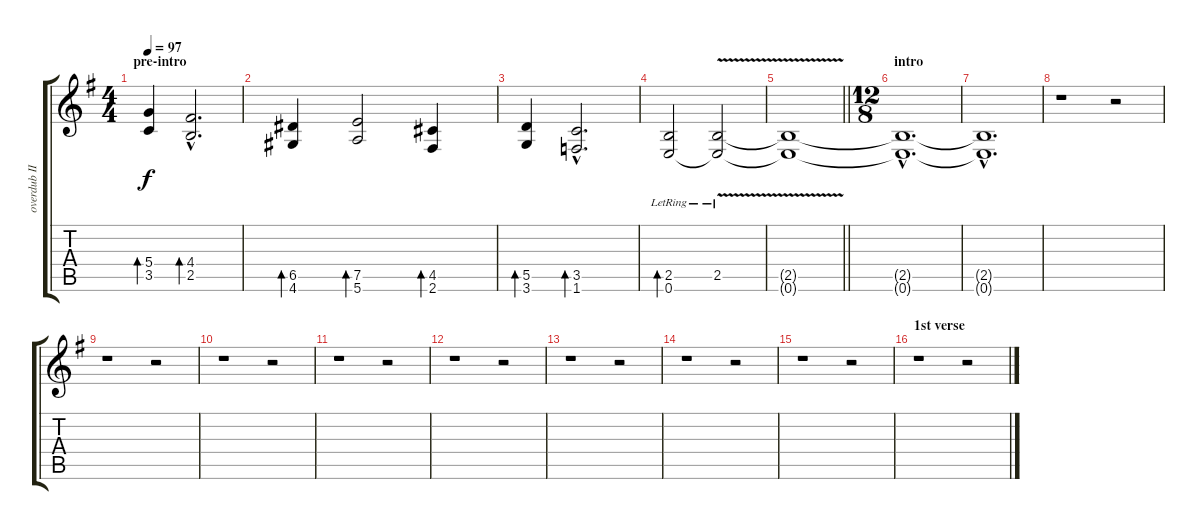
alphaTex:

\track ("overdub II" "overdub II") {instrument distortionguitar}
\staff {score tabs}
\tuning (E4 B3 G3 D3 A2 E2) {hide}
\ts (4 4)
\section ("" "pre-intro")
\tempo 97
\clef g2
\ks g
(5.4 3.5).4{bd 240 dy f instrument distortionguitar} (4.4{hac} 2.5{hac}).2{d bd 240} |
(6.5 4.6).4{bd 240} (7.5 5.6).2{bd 240} (4.5 2.6).4{bd 240} |
(5.5 3.6).4{bd 240} (3.5{hac} 1.6{hac}).2{d bd 240} |
(2.5 0.6{lr}).2{bd 240} (2.5{v lr} 0.6{t}).2 |
\barLineRight lightlight
(2.5{t} 0.6{t}).1 |
\ts (12 8)
\section ("" "intro")
(2.5{hac t} 0.6{hac t}).1{d} |
(2.5{hac t} 0.6{hac t}).1{d} |
r.1 r.2 |
r.1 r.2 |
r.1 r.2 |
r.1 r.2 |
r.1 r.2 |
r.1 r.2 |
r.1 r.2 |
r.1 r.2 |
\section ("" "1st verse")
r.1 r.2
